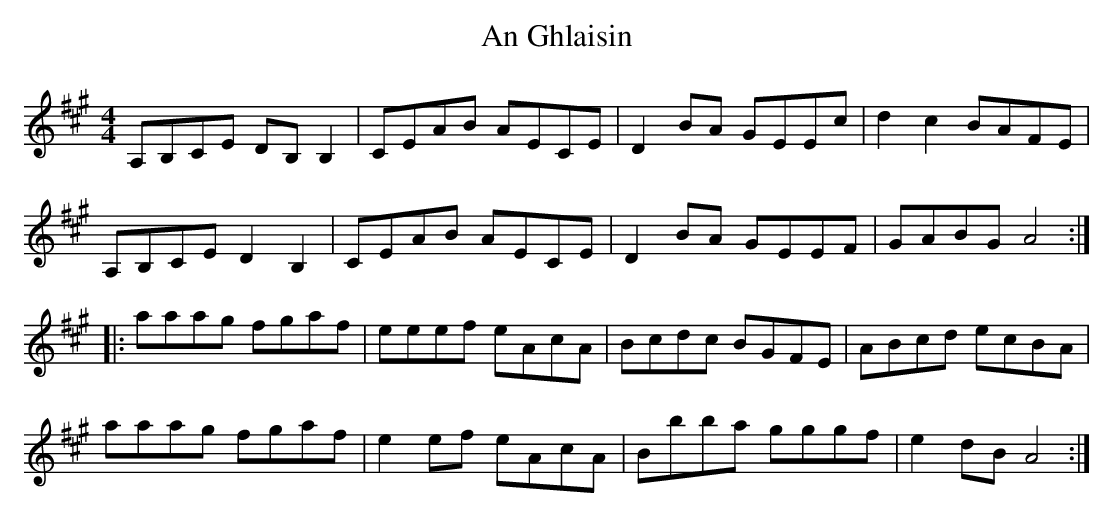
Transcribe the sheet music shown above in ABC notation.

X:1
T:An Ghlaisin
M:4/4
L:1/8
K:A
A,B,CE DB,B,2 | CEAB AECE | D2BA GEEc | d2c2 BAFE |
A,B,CE D2B,2 | CEAB AECE | D2BA GEEF | GABG A4 ::
aaag fgaf | eeef eAcA | Bcdc BGFE | ABcd ecBA |
aaag fgaf | e2ef eAcA | Bbba gggf | e2dB A4 :|
